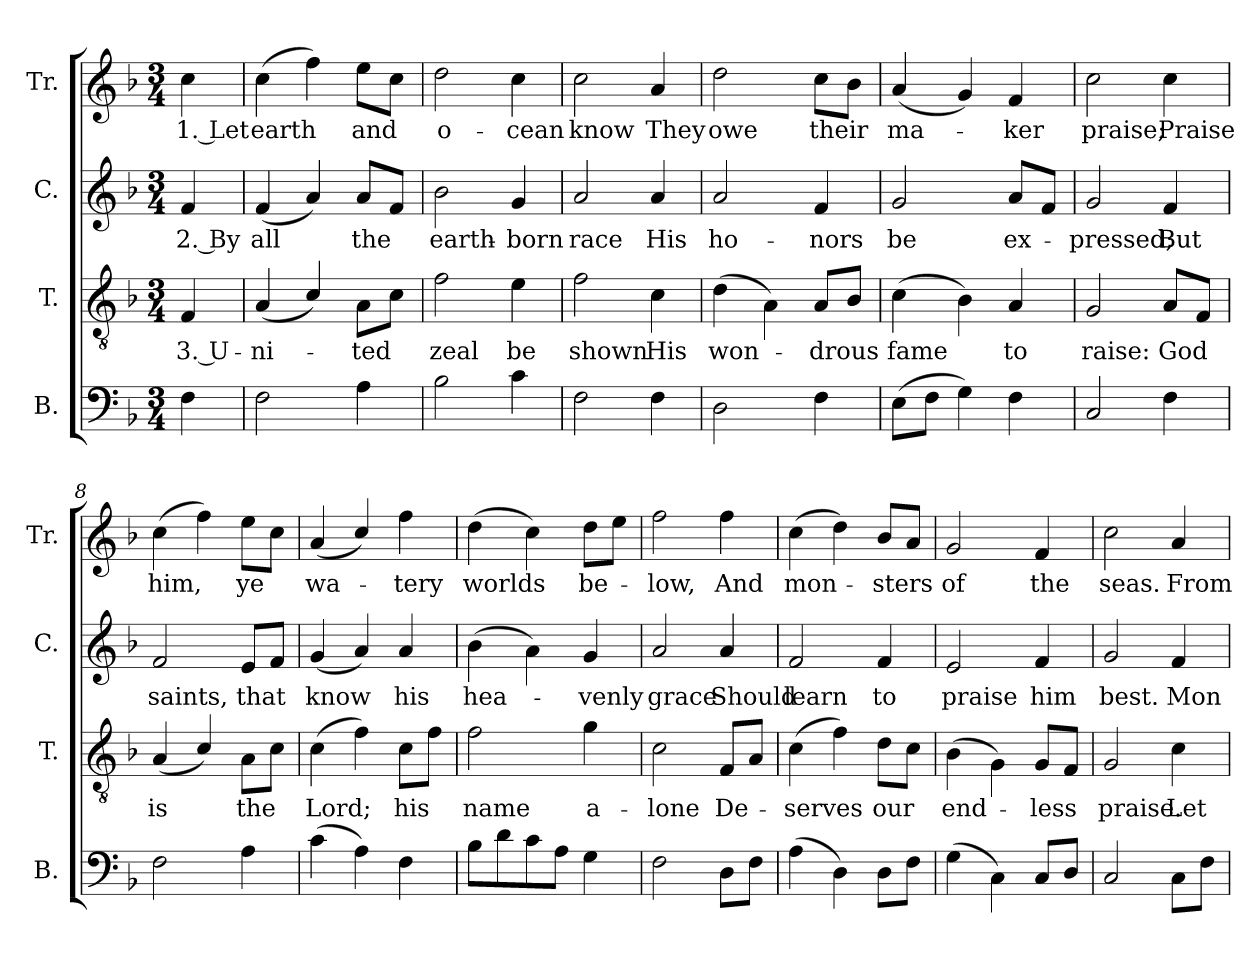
**kern	**kern	**text	**kern	**text	**kern	**text
*part4	*part3	*part3	*part2	*part2	*part1	*part1
*staff4	*staff3	*staff3	*staff2	*staff2	*staff1	*staff1
*I"B.	*I"T.	*	*I"C.	*	*I"Tr.	*
*I'B.	*I'T.	*	*I'C.	*	*I'Tr.	*
*clefF4	*clefGv2	*	*clefG2	*	*clefG2	*
*k[b-]	*k[b-]	*	*k[b-]	*	*k[b-]	*
*M3/4	*M3/4	*	*M3/4	*	*M3/4	*
*MM90	*MM90	*	*MM90	*	*MM90	*
=1	=1	=1	=1	=1	=1	=1
!	!	!LO:LY:b	!	!LO:LY:b	!	!LO:LY:b
4F\	4F/	3. U-	4f/	2. By	4cc\	1. Let
=2	=2	=2	=2	=2	=2	=2
!	!	!LO:LY:b	!	!LO:LY:b	!	!LO:LY:b
2F\	(4A/	-ni-	(4f/	all	(4cc\	earth
.	4c/)	.	4a/)	.	4ff\)	.
!	!	!LO:LY:b	!	!LO:LY:b	!	!LO:LY:b
4A\	8A\L	-ted	8a/L	the	8ee\L	and
.	8c\J	.	8f/J	.	8cc\J	.
=3	=3	=3	=3	=3	=3	=3
!	!	!LO:LY:b	!	!LO:LY:b	!	!LO:LY:b
2B-\	2f\	zeal	2b-\	earth-	2dd\	o-
!	!	!LO:LY:b	!	!LO:LY:b	!	!LO:LY:b
4c\	4e\	be	4g/	-born	4cc\	-cean
=4	=4	=4	=4	=4	=4	=4
!	!	!LO:LY:b	!	!LO:LY:b	!	!LO:LY:b
2F\	2f\	shown	2a/	race	2cc\	know
!	!	!LO:LY:b	!	!LO:LY:b	!	!LO:LY:b
4F\	4c\	His	4a/	His	4a/	They
=5	=5	=5	=5	=5	=5	=5
!	!	!LO:LY:b	!	!LO:LY:b	!	!LO:LY:b
2D\	(4d\	won-	2a/	ho-	2dd\	owe
.	4A\)	.	.	.	.	.
!	!	!LO:LY:b	!	!LO:LY:b	!	!LO:LY:b
4F\	8A/L	-drous	4f/	-nors	8cc\L	their
.	8B-/J	.	.	.	8b-\J	.
=6	=6	=6	=6	=6	=6	=6
!	!	!LO:LY:b	!	!LO:LY:b	!	!LO:LY:b
(8E\L	(4c\	fame	2g/	be	(4a/	ma-
8F\J	.	.	.	.	.	.
4G\)	4B-\)	.	.	.	4g/)	.
!	!	!LO:LY:b	!	!LO:LY:b	!	!LO:LY:b
4F\	4A/	to	8a/L	ex-	4f/	-ker
.	.	.	8f/J	.	.	.
=7	=7	=7	=7	=7	=7	=7
!	!	!LO:LY:b	!	!LO:LY:b	!	!LO:LY:b
2C/	2G/	raise:	2g/	-pressed;	2cc\	praise;
!	!	!LO:LY:b	!	!LO:LY:b	!	!LO:LY:b
4F\	8A/L	God	4f/	But	4cc\	Praise
.	8F/J	.	.	.	.	.
=8	=8	=8	=8	=8	=8	=8
!	!	!LO:LY:b	!	!LO:LY:b	!	!LO:LY:b
2F\	(4A/	is	2f/	saints,	(4cc\	him,
.	4c/)	.	.	.	4ff\)	.
!	!	!LO:LY:b	!	!LO:LY:b	!	!LO:LY:b
4A\	8A\L	the	8e/L	that	8ee\L	ye
.	8c\J	.	8f/J	.	8cc\J	.
=9	=9	=9	=9	=9	=9	=9
!	!	!LO:LY:b	!	!LO:LY:b	!	!LO:LY:b
(4c\	(4c\	Lord;	(4g/	know	(4a/	wa-
4A\)	4f\)	.	4a/)	.	4cc/)	.
!	!	!LO:LY:b	!	!LO:LY:b	!	!LO:LY:b
4F\	8c\L	his	4a/	his	4ff\	-tery
.	8f\J	.	.	.	.	.
=10	=10	=10	=10	=10	=10	=10
!	!	!LO:LY:b	!	!LO:LY:b	!	!LO:LY:b
8B-\L	2f\	name	(4b-\	hea-	(4dd\	worlds
8d\	.	.	.	.	.	.
8c\	.	.	4a\)	.	4cc\)	.
8A\J	.	.	.	.	.	.
!	!	!LO:LY:b	!	!LO:LY:b	!	!LO:LY:b
4G\	4g\	a-	4g/	-venly	8dd\L	be-
.	.	.	.	.	8ee\J	.
=11	=11	=11	=11	=11	=11	=11
!	!	!LO:LY:b	!	!LO:LY:b	!	!LO:LY:b
2F\	2c\	-lone	2a/	grace	2ff\	-low,
!	!	!LO:LY:b	!	!LO:LY:b	!	!LO:LY:b
8D\L	8F/L	De-	4a/	Should	4ff\	And
8F\J	8A/J	.	.	.	.	.
=12	=12	=12	=12	=12	=12	=12
!	!	!LO:LY:b	!	!LO:LY:b	!	!LO:LY:b
(4A\	(4c\	-serves	2f/	learn	(4cc\	mon-
4D\)	4f\)	.	.	.	4dd\)	.
!	!	!LO:LY:b	!	!LO:LY:b	!	!LO:LY:b
8D\L	8d\L	our	4f/	to	8b-/L	-sters
8F\J	8c\J	.	.	.	8a/J	.
=13	=13	=13	=13	=13	=13	=13
!	!	!LO:LY:b	!	!LO:LY:b	!	!LO:LY:b
(4G\	(4B-\	end-	2e/	praise	2g/	of
4C\)	4G\)	.	.	.	.	.
!	!	!LO:LY:b	!	!LO:LY:b	!	!LO:LY:b
8C/L	8G/L	-less	4f/	him	4f/	the
8D/J	8F/J	.	.	.	.	.
=14	=14	=14	=14	=14	=14	=14
!	!	!LO:LY:b	!	!LO:LY:b	!	!LO:LY:b
2C/	2G/	praise.	2g/	best.	2cc\	seas.
!	!	!LO:LY:b	!	!LO:LY:b	!	!LO:LY:b
8C\L	4c\	Let	4f/	Mon-	4a/	From
8F\J	.	.	.	.	.	.
=	=	=	=	=	=	=
*-	*-	*-	*-	*-	*-	*-
